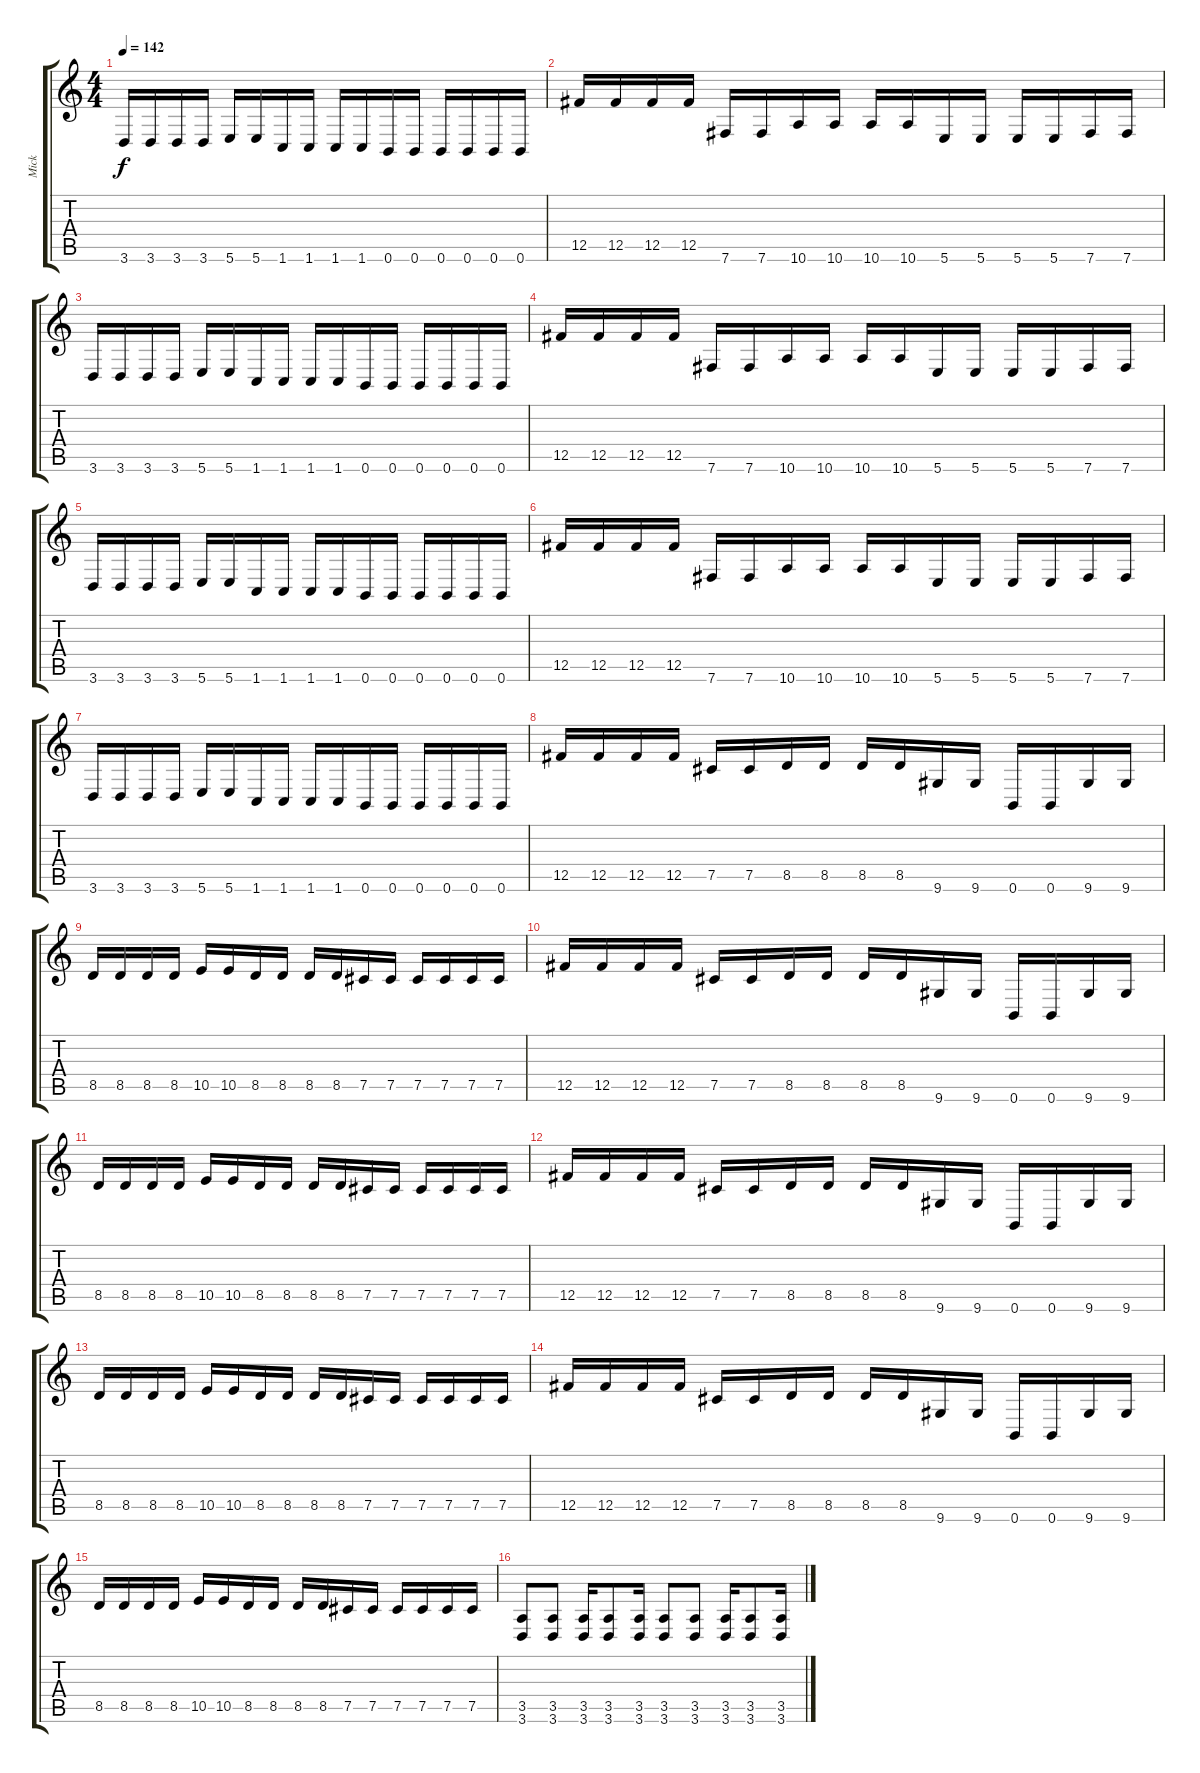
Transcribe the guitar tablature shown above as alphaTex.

\track ("Mick" "Mick") {instrument distortionguitar}
\staff {score tabs}
\tuning (Db4 Ab3 E3 B2 Gb2 B1) {hide}
\ts (4 4)
\tempo 142
\clef g2
\ks c
3.6.16{dy f} 3.6.16 3.6.16 3.6.16 5.6.16 5.6.16 1.6.16 1.6.16 1.6.16 1.6.16 0.6.16 0.6.16 0.6.16 0.6.16 0.6.16 0.6.16 |
12.5.16 12.5.16 12.5.16 12.5.16 7.6.16 7.6.16 10.6.16 10.6.16 10.6.16 10.6.16 5.6.16 5.6.16 5.6.16 5.6.16 7.6.16 7.6.16 |
3.6.16 3.6.16 3.6.16 3.6.16 5.6.16 5.6.16 1.6.16 1.6.16 1.6.16 1.6.16 0.6.16 0.6.16 0.6.16 0.6.16 0.6.16 0.6.16 |
12.5.16 12.5.16 12.5.16 12.5.16 7.6.16 7.6.16 10.6.16 10.6.16 10.6.16 10.6.16 5.6.16 5.6.16 5.6.16 5.6.16 7.6.16 7.6.16 |
3.6.16 3.6.16 3.6.16 3.6.16 5.6.16 5.6.16 1.6.16 1.6.16 1.6.16 1.6.16 0.6.16 0.6.16 0.6.16 0.6.16 0.6.16 0.6.16 |
12.5.16 12.5.16 12.5.16 12.5.16 7.6.16 7.6.16 10.6.16 10.6.16 10.6.16 10.6.16 5.6.16 5.6.16 5.6.16 5.6.16 7.6.16 7.6.16 |
3.6.16 3.6.16 3.6.16 3.6.16 5.6.16 5.6.16 1.6.16 1.6.16 1.6.16 1.6.16 0.6.16 0.6.16 0.6.16 0.6.16 0.6.16 0.6.16 |
12.5.16 12.5.16 12.5.16 12.5.16 7.5.16 7.5.16 8.5.16 8.5.16 8.5.16 8.5.16 9.6.16 9.6.16 0.6.16 0.6.16 9.6.16 9.6.16 |
8.5.16 8.5.16 8.5.16 8.5.16 10.5.16 10.5.16 8.5.16 8.5.16 8.5.16 8.5.16 7.5.16 7.5.16 7.5.16 7.5.16 7.5.16 7.5.16 |
12.5.16 12.5.16 12.5.16 12.5.16 7.5.16 7.5.16 8.5.16 8.5.16 8.5.16 8.5.16 9.6.16 9.6.16 0.6.16 0.6.16 9.6.16 9.6.16 |
8.5.16 8.5.16 8.5.16 8.5.16 10.5.16 10.5.16 8.5.16 8.5.16 8.5.16 8.5.16 7.5.16 7.5.16 7.5.16 7.5.16 7.5.16 7.5.16 |
12.5.16 12.5.16 12.5.16 12.5.16 7.5.16 7.5.16 8.5.16 8.5.16 8.5.16 8.5.16 9.6.16 9.6.16 0.6.16 0.6.16 9.6.16 9.6.16 |
8.5.16 8.5.16 8.5.16 8.5.16 10.5.16 10.5.16 8.5.16 8.5.16 8.5.16 8.5.16 7.5.16 7.5.16 7.5.16 7.5.16 7.5.16 7.5.16 |
12.5.16 12.5.16 12.5.16 12.5.16 7.5.16 7.5.16 8.5.16 8.5.16 8.5.16 8.5.16 9.6.16 9.6.16 0.6.16 0.6.16 9.6.16 9.6.16 |
8.5.16 8.5.16 8.5.16 8.5.16 10.5.16 10.5.16 8.5.16 8.5.16 8.5.16 8.5.16 7.5.16 7.5.16 7.5.16 7.5.16 7.5.16 7.5.16 |
(3.5 3.6).8 (3.5 3.6).8 (3.5 3.6).16 (3.5 3.6).8 (3.5 3.6).16 (3.5 3.6).8 (3.5 3.6).8 (3.5 3.6).16 (3.5 3.6).8 (3.5 3.6).16
